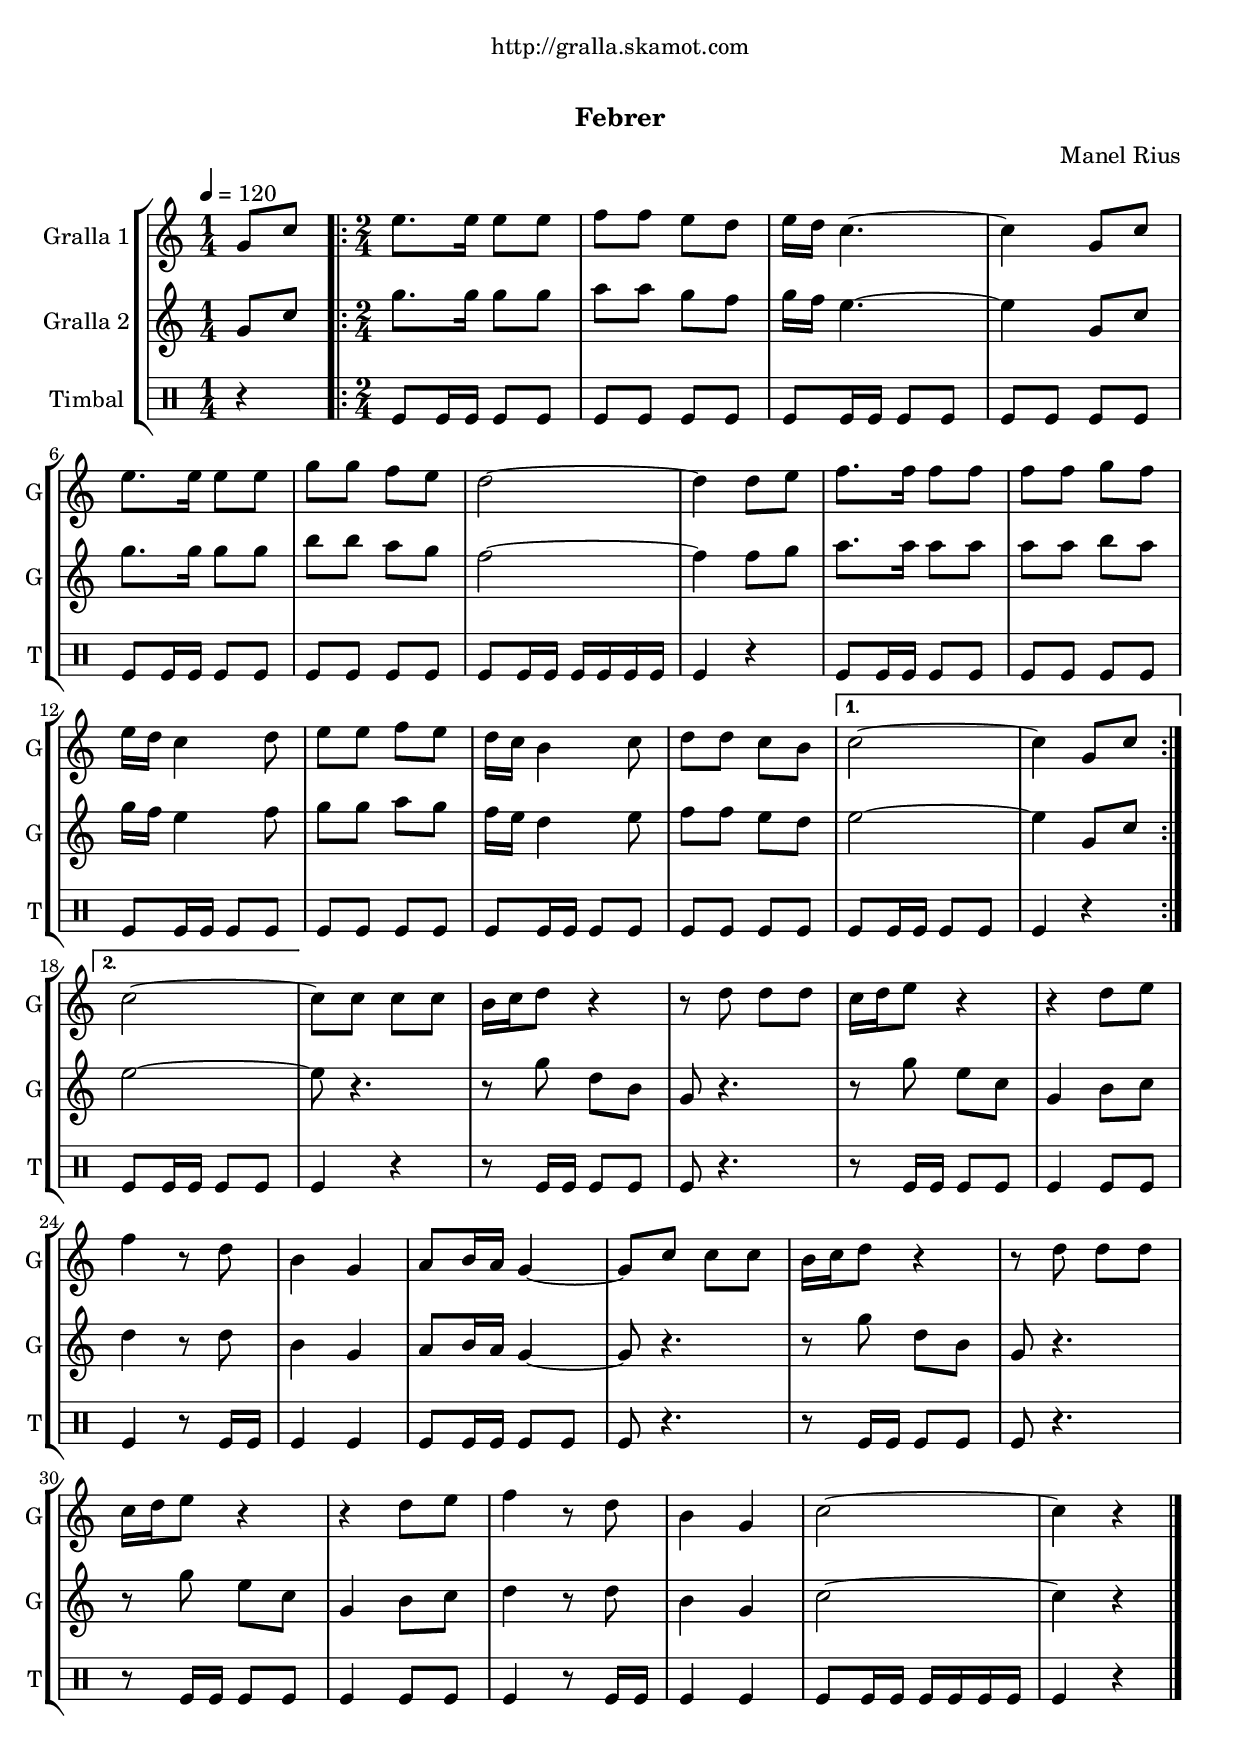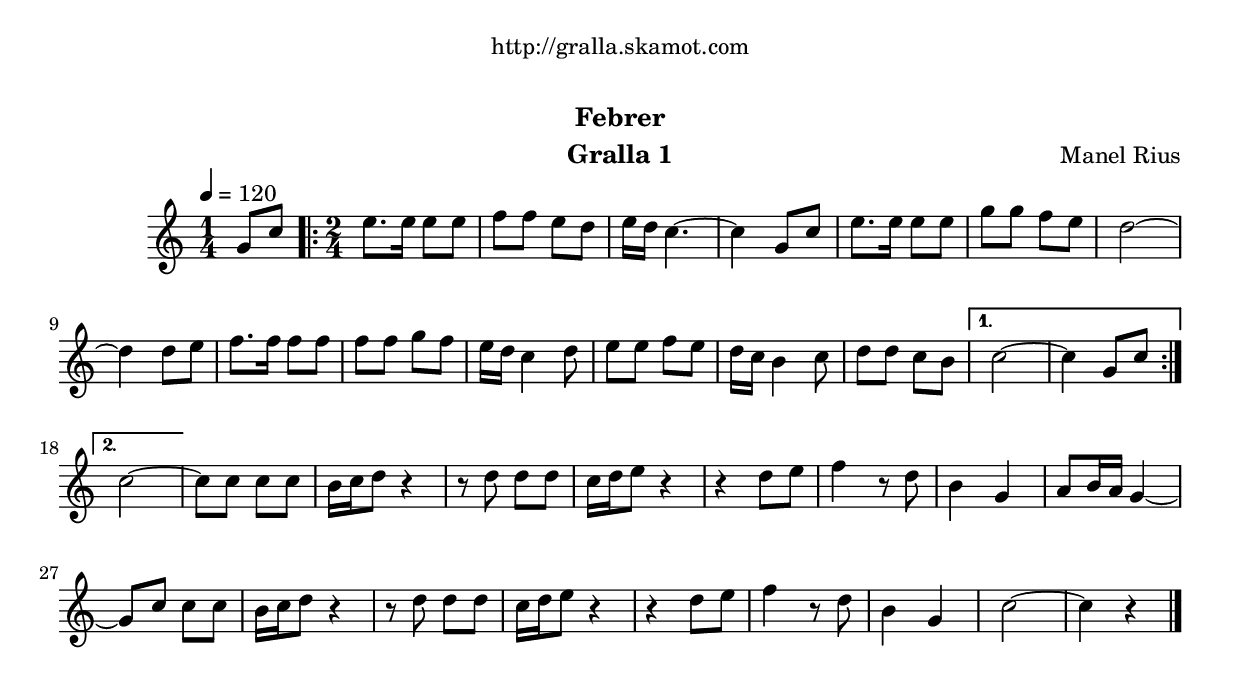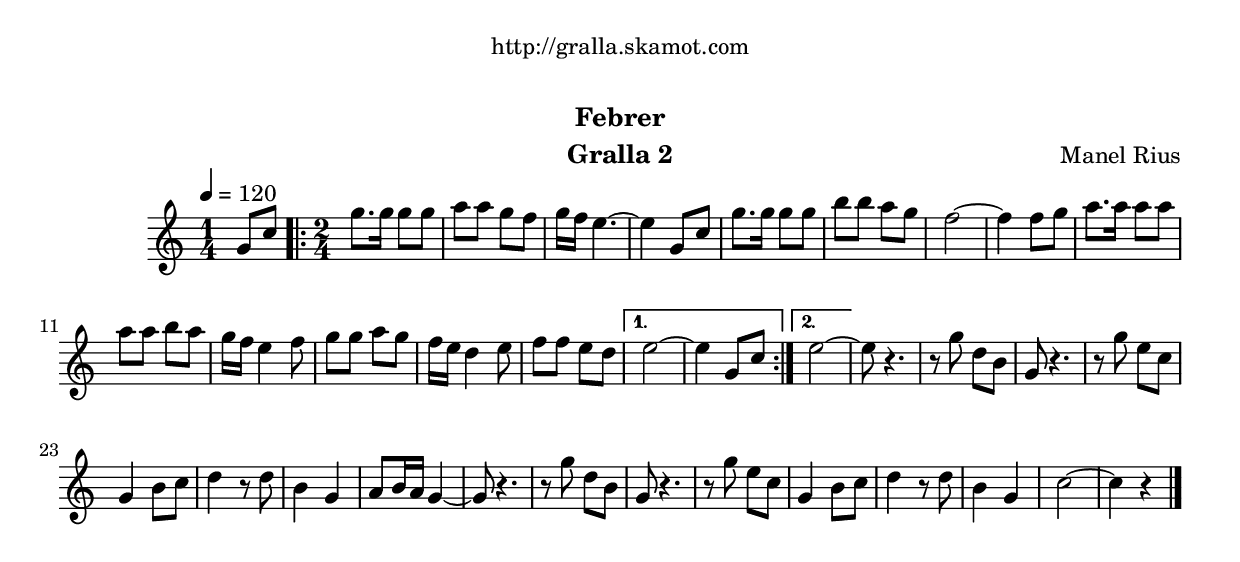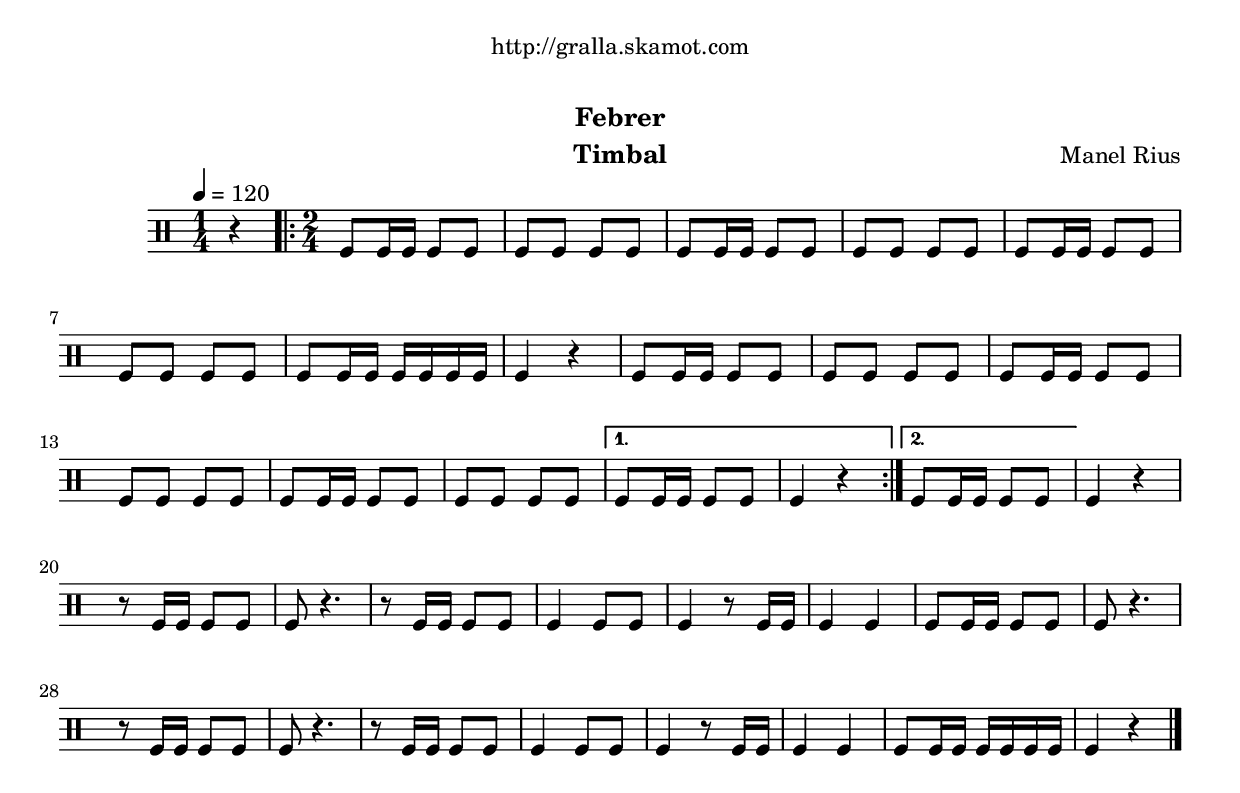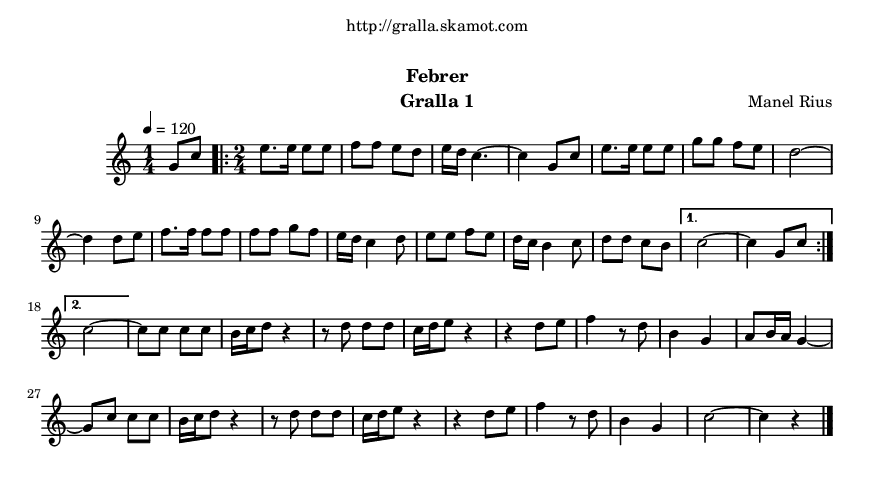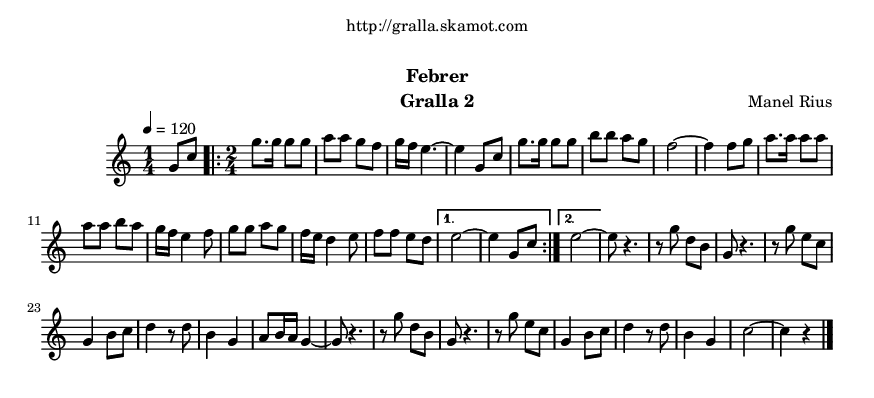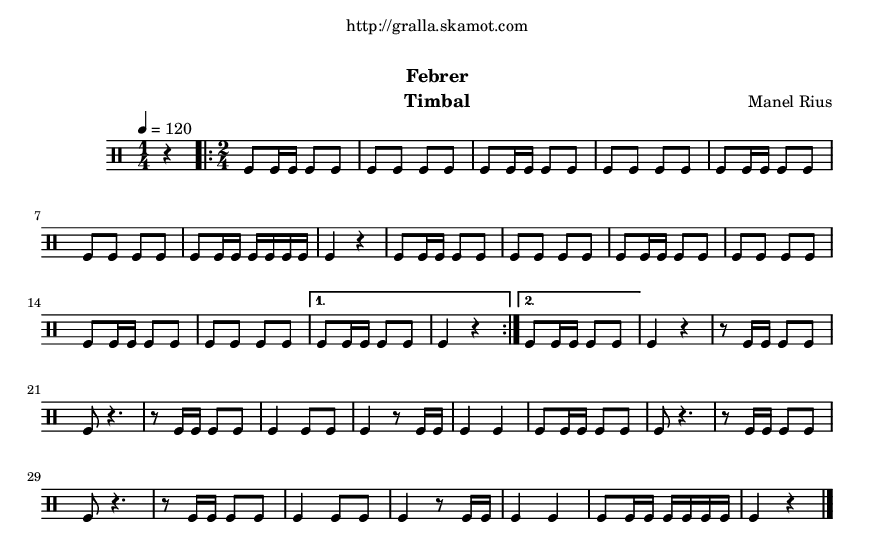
\version "2.16.0"

\header {
  dedication="http://gralla.skamot.com"
  title="  "
  subtitle="Febrer"
  subsubtitle=""
  poet=""
  meter=""
  piece=""
  composer="Manel Rius"
  arranger=""
  opus=""
  instrument=""
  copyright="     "
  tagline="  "
}

liniaroAa =
\relative g'
{
  \tempo 4=120
  \clef treble
  \key c \major
  \time 1/4
  g8 c  |
  \time 2/4   \repeat volta 2 { e8. e16 e8 e  |
  f8 f e d  |
  e16 d c4. ~  |
  %05
  c4 g8 c  |
  e8. e16 e8 e  |
  g8 g f e  |
  d2 ~  |
  d4 d8 e  |
  %10
  f8. f16 f8 f  |
  f8 f g f  |
  e16 d c4 d8  |
  e8 e f e  |
  d16 c b4 c8  |
  %15
  d8 d c b }
  \alternative { { c2 ~  |
  c4 g8 c }
  { c2 ~ } }
  c8 c c c  |
  %20
  b16 c d8 r4  |
  r8 d d d  |
  c16 d e8 r4  |
  r4 d8 e  |
  f4 r8 d  |
  %25
  b4 g  |
  a8 b16 a g4 ~  |
  g8 c c c  |
  b16 c d8 r4  |
  r8 d d d  |
  %30
  c16 d e8 r4  |
  r4 d8 e  |
  f4 r8 d  |
  b4 g  |
  c2 ~  |
  %35
  c4 r4  \bar "|." % kompletite
}

liniaroAb =
\relative g'
{
  \tempo 4=120
  \clef treble
  \key c \major
  \time 1/4
  g8 c  |
  \time 2/4   \repeat volta 2 { g'8. g16 g8 g  |
  a8 a g f  |
  g16 f e4. ~  |
  %05
  e4 g,8 c  |
  g'8. g16 g8 g  |
  b8 b a g  |
  f2 ~  |
  f4 f8 g  |
  %10
  a8. a16 a8 a  |
  a8 a b a  |
  g16 f e4 f8  |
  g8 g a g  |
  f16 e d4 e8  |
  %15
  f8 f e d }
  \alternative { { e2 ~  |
  e4 g,8 c }
  { e2 ~ } }
  e8 r4.  |
  %20
  r8 g d b  |
  g8 r4.  |
  r8 g' e c  |
  g4 b8 c  |
  d4 r8 d  |
  %25
  b4 g  |
  a8 b16 a g4 ~  |
  g8 r4.  |
  r8 g' d b  |
  g8 r4.  |
  %30
  r8 g' e c  |
  g4 b8 c  |
  d4 r8 d  |
  b4 g  |
  c2 ~  |
  %35
  c4 r4  \bar "|." % kompletite
}

liniaroAc =
\drummode
{
  \tempo 4=120
  \time 1/4
  r4  |
  \time 2/4   \repeat volta 2 { tomfl8 tomfl16 tomfl tomfl8 tomfl  |
  tomfl8 tomfl tomfl tomfl  |
  tomfl8 tomfl16 tomfl tomfl8 tomfl  |
  %05
  tomfl8 tomfl tomfl tomfl  |
  tomfl8 tomfl16 tomfl tomfl8 tomfl  |
  tomfl8 tomfl tomfl tomfl  |
  tomfl8 tomfl16 tomfl tomfl tomfl tomfl tomfl  |
  tomfl4 r  |
  %10
  tomfl8 tomfl16 tomfl tomfl8 tomfl  |
  tomfl8 tomfl tomfl tomfl  |
  tomfl8 tomfl16 tomfl tomfl8 tomfl  |
  tomfl8 tomfl tomfl tomfl  |
  tomfl8 tomfl16 tomfl tomfl8 tomfl  |
  %15
  tomfl8 tomfl tomfl tomfl }
  \alternative { { tomfl8 tomfl16 tomfl tomfl8 tomfl  |
  tomfl4 r }
  { tomfl8 tomfl16 tomfl tomfl8 tomfl } }
  tomfl4 r  |
  %20
  r8 tomfl16 tomfl tomfl8 tomfl  |
  tomfl8 r4.  |
  r8 tomfl16 tomfl tomfl8 tomfl  |
  tomfl4 tomfl8 tomfl  |
  tomfl4 r8 tomfl16 tomfl  |
  %25
  tomfl4 tomfl  |
  tomfl8 tomfl16 tomfl tomfl8 tomfl  |
  tomfl8 r4.  |
  r8 tomfl16 tomfl tomfl8 tomfl  |
  tomfl8 r4.  |
  %30
  r8 tomfl16 tomfl tomfl8 tomfl  |
  tomfl4 tomfl8 tomfl  |
  tomfl4 r8 tomfl16 tomfl  |
  tomfl4 tomfl  |
  tomfl8 tomfl16 tomfl tomfl tomfl tomfl tomfl  |
  %35
  tomfl4 r4  \bar "|." % kompletite
}

\book {

\paper {
  print-page-number = false
}

\bookpart {
  \score {
    \new StaffGroup {
      \override Score.RehearsalMark #'self-alignment-X = #LEFT
      <<
        \new Staff \with {instrumentName = #"Gralla 1" shortInstrumentName = #"G"} \liniaroAa
        \new Staff \with {instrumentName = #"Gralla 2" shortInstrumentName = #"G"} \liniaroAb
        \new DrumStaff \with {instrumentName = #"Timbal" shortInstrumentName = #"T"} \liniaroAc
      >>
    }
    \layout {}
  }\score { \unfoldRepeats
    \new StaffGroup {
      \override Score.RehearsalMark #'self-alignment-X = #LEFT
      <<
        \new Staff \with {instrumentName = #"Gralla 1" shortInstrumentName = #"G"} \liniaroAa
        \new Staff \with {instrumentName = #"Gralla 2" shortInstrumentName = #"G"} \liniaroAb
        \new DrumStaff \with {instrumentName = #"Timbal" shortInstrumentName = #"T"} \liniaroAc
      >>
    }
    \midi {}
  }
}

\bookpart {
  \header {instrument="Gralla 1"}
  \score {
    \new StaffGroup {
      \override Score.RehearsalMark #'self-alignment-X = #LEFT
      <<
        \new Staff \liniaroAa
      >>
    }
    \layout {}
  }\score { \unfoldRepeats
    \new StaffGroup {
      \override Score.RehearsalMark #'self-alignment-X = #LEFT
      <<
        \new Staff \liniaroAa
      >>
    }
    \midi {}
  }
}

\bookpart {
  \header {instrument="Gralla 2"}
  \score {
    \new StaffGroup {
      \override Score.RehearsalMark #'self-alignment-X = #LEFT
      <<
        \new Staff \liniaroAb
      >>
    }
    \layout {}
  }\score { \unfoldRepeats
    \new StaffGroup {
      \override Score.RehearsalMark #'self-alignment-X = #LEFT
      <<
        \new Staff \liniaroAb
      >>
    }
    \midi {}
  }
}

\bookpart {
  \header {instrument="Timbal"}
  \score {
    \new StaffGroup {
      \override Score.RehearsalMark #'self-alignment-X = #LEFT
      <<
        \new DrumStaff \liniaroAc
      >>
    }
    \layout {}
  }\score { \unfoldRepeats
    \new StaffGroup {
      \override Score.RehearsalMark #'self-alignment-X = #LEFT
      <<
        \new DrumStaff \liniaroAc
      >>
    }
    \midi {}
  }
}

}

\book {

\paper {
  print-page-number = false
  #(set-paper-size "a6landscape")
  #(layout-set-staff-size 14)
}

\bookpart {
  \header {instrument="Gralla 1"}
  \score {
    \new StaffGroup {
      \override Score.RehearsalMark #'self-alignment-X = #LEFT
      <<
        \new Staff \liniaroAa
      >>
    }
    \layout {}
  }
}

\bookpart {
  \header {instrument="Gralla 2"}
  \score {
    \new StaffGroup {
      \override Score.RehearsalMark #'self-alignment-X = #LEFT
      <<
        \new Staff \liniaroAb
      >>
    }
    \layout {}
  }
}

\bookpart {
  \header {instrument="Timbal"}
  \score {
    \new StaffGroup {
      \override Score.RehearsalMark #'self-alignment-X = #LEFT
      <<
        \new DrumStaff \liniaroAc
      >>
    }
    \layout {}
  }
}

}

